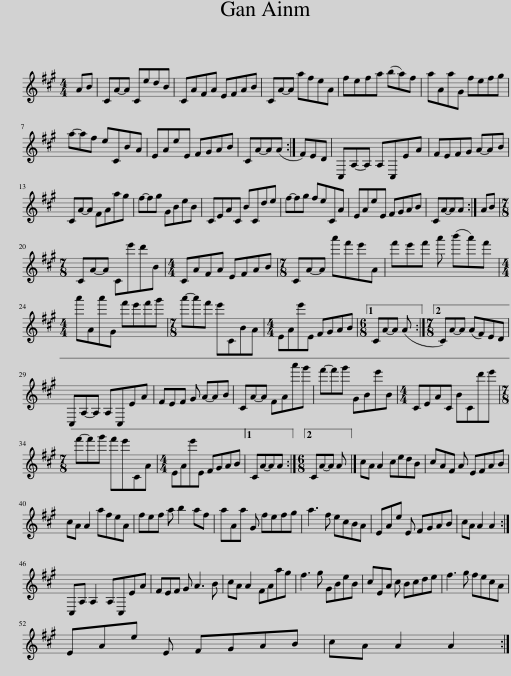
X:1
L:1/8
M:4/4
I:linebreak $
K:A
V:1 treble
V:1
 AB | CA-A CedB | CAFA EFAB | CA-A afeA | fefa (ba)f | %5
 aAaG fefg |$ a-af eCBA | EAeE FGAB | CA-A(A :| F)ED | %10
 C,A,-A, A,C,EA | FEFG A-AB |$ CA-A FAag | f-fg GBeB | CEAC BCde | %15
 f-fg feCA | EAeE FGAB | CA-AA :| AB |$[M:7/8] CA-A Ce'd'B | %20
[M:4/4] CAFA EFAB |[M:7/8] CA-A a'f'e'A | f'e'f' a' (b'a')f' |$[M:4/4] a'Aa'G f'e'f'g' |[M:7/8] a'-a'f' e'CBA | %25
[M:4/4] EAe'E FGAB |1[M:6/8] CA-A (A :|2[M:7/8] C)A-A (AF)ED |$ C,A,-A, A,C,EA | FEF G A-AB | %30
 CA-A FAa'g' | f'-f'g' GBe'B |[M:4/4] CEAC BCd'e' |$[M:7/8] f'-f'g' f'e'CA |[M:4/4] EAe'E FGAB ||1 %35
 CA-AA :|2[M:6/8] CA-A A |] cA A2 cedB | cAF A EFAB |$ cA A2 afeA | %40
 fef a b2 af | aAa G fefg | a3 f ecBA | EAe E FGAB | cA A2 A2 :|$ %45
 C,A, A,2 A,C,EA | FEF G A3 B | cA A2 FAag | f3 g GBeB | cEA c Bcde | %50
 f3 g fecA |$ EAe E FGAB | cA A2 A2 :| %53
